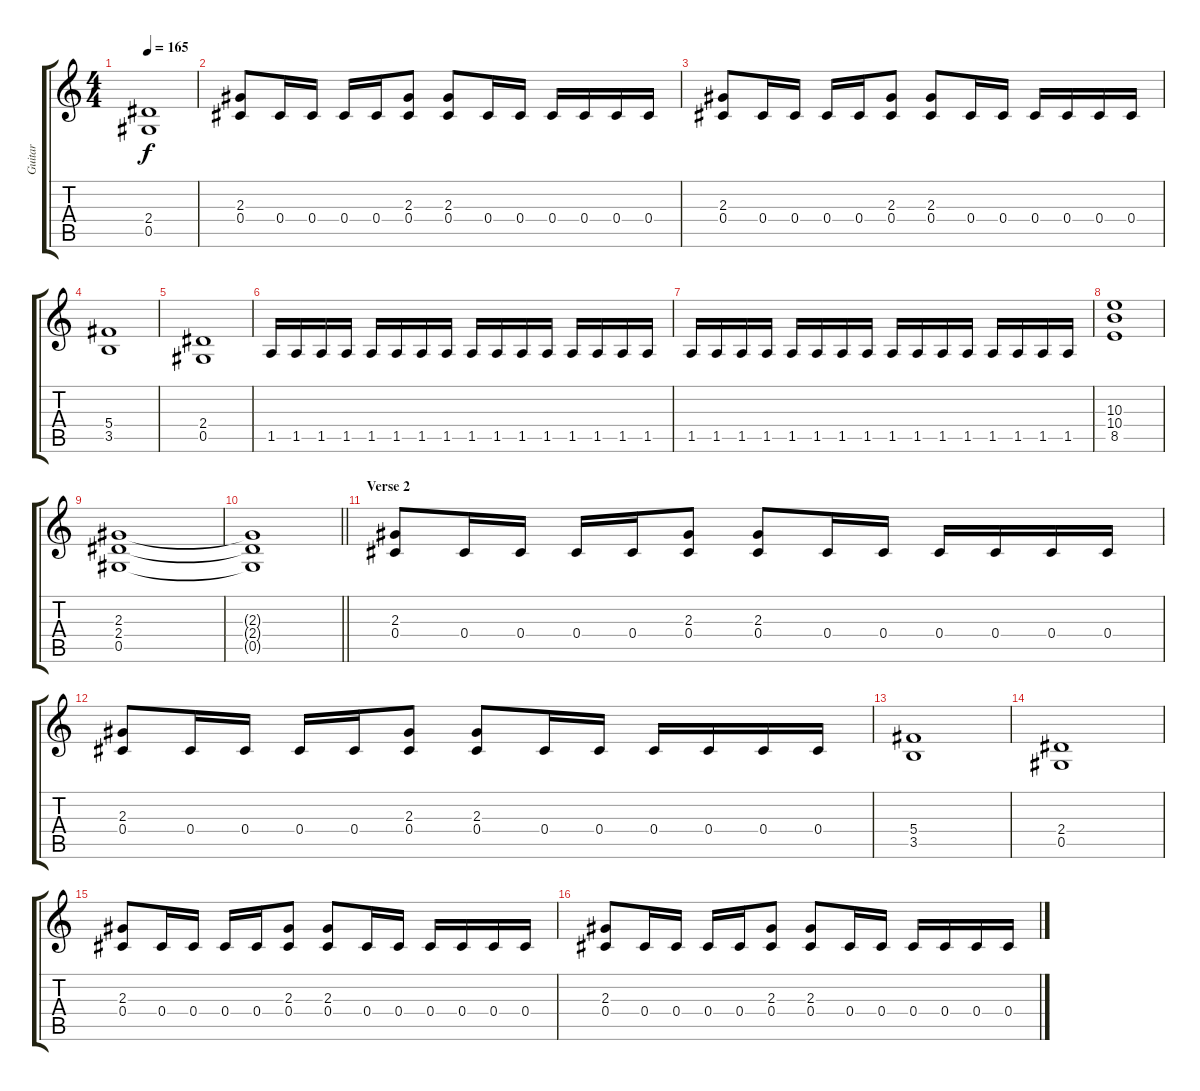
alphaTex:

\track ("Guitar" "Guitar") {instrument overdrivenguitar}
\staff {score tabs}
\tuning (Eb4 Bb3 Gb3 Db3 Ab2 Eb2) {hide}
\ts (4 4)
\tempo 165
\clef g2
\ks c
(2.4 0.5).1{dy f} |
(2.3 0.4).8 0.4.16 0.4.16 0.4.16 0.4.16 (2.3 0.4).8 (2.3 0.4).8 0.4.16 0.4.16 0.4.16 0.4.16 0.4.16 0.4.16 |
(2.3 0.4).8 0.4.16 0.4.16 0.4.16 0.4.16 (2.3 0.4).8 (2.3 0.4).8 0.4.16 0.4.16 0.4.16 0.4.16 0.4.16 0.4.16 |
(5.4 3.5).1 |
(2.4 0.5).1 |
1.5.16 1.5.16 1.5.16 1.5.16 1.5.16 1.5.16 1.5.16 1.5.16 1.5.16 1.5.16 1.5.16 1.5.16 1.5.16 1.5.16 1.5.16 1.5.16 |
1.5.16{volume 16 balance 8} 1.5.16 1.5.16 1.5.16 1.5.16 1.5.16 1.5.16 1.5.16 1.5.16 1.5.16 1.5.16 1.5.16 1.5.16 1.5.16 1.5.16 1.5.16 |
(10.3 10.4 8.5).1 |
(2.3 2.4 0.5).1 |
\barLineRight lightlight
(2.3{t} 2.4{t} 0.5{t}).1 |
\section ("" "Verse 2")
(2.3 0.4).8 0.4.16 0.4.16 0.4.16 0.4.16 (2.3 0.4).8 (2.3 0.4).8 0.4.16 0.4.16 0.4.16 0.4.16 0.4.16 0.4.16 |
(2.3 0.4).8 0.4.16 0.4.16 0.4.16 0.4.16 (2.3 0.4).8 (2.3 0.4).8 0.4.16 0.4.16 0.4.16 0.4.16 0.4.16 0.4.16 |
(5.4 3.5).1 |
(2.4 0.5).1 |
(2.3 0.4).8 0.4.16 0.4.16 0.4.16 0.4.16 (2.3 0.4).8 (2.3 0.4).8 0.4.16 0.4.16 0.4.16 0.4.16 0.4.16 0.4.16 |
(2.3 0.4).8 0.4.16 0.4.16 0.4.16 0.4.16 (2.3 0.4).8 (2.3 0.4).8 0.4.16 0.4.16 0.4.16 0.4.16 0.4.16 0.4.16
